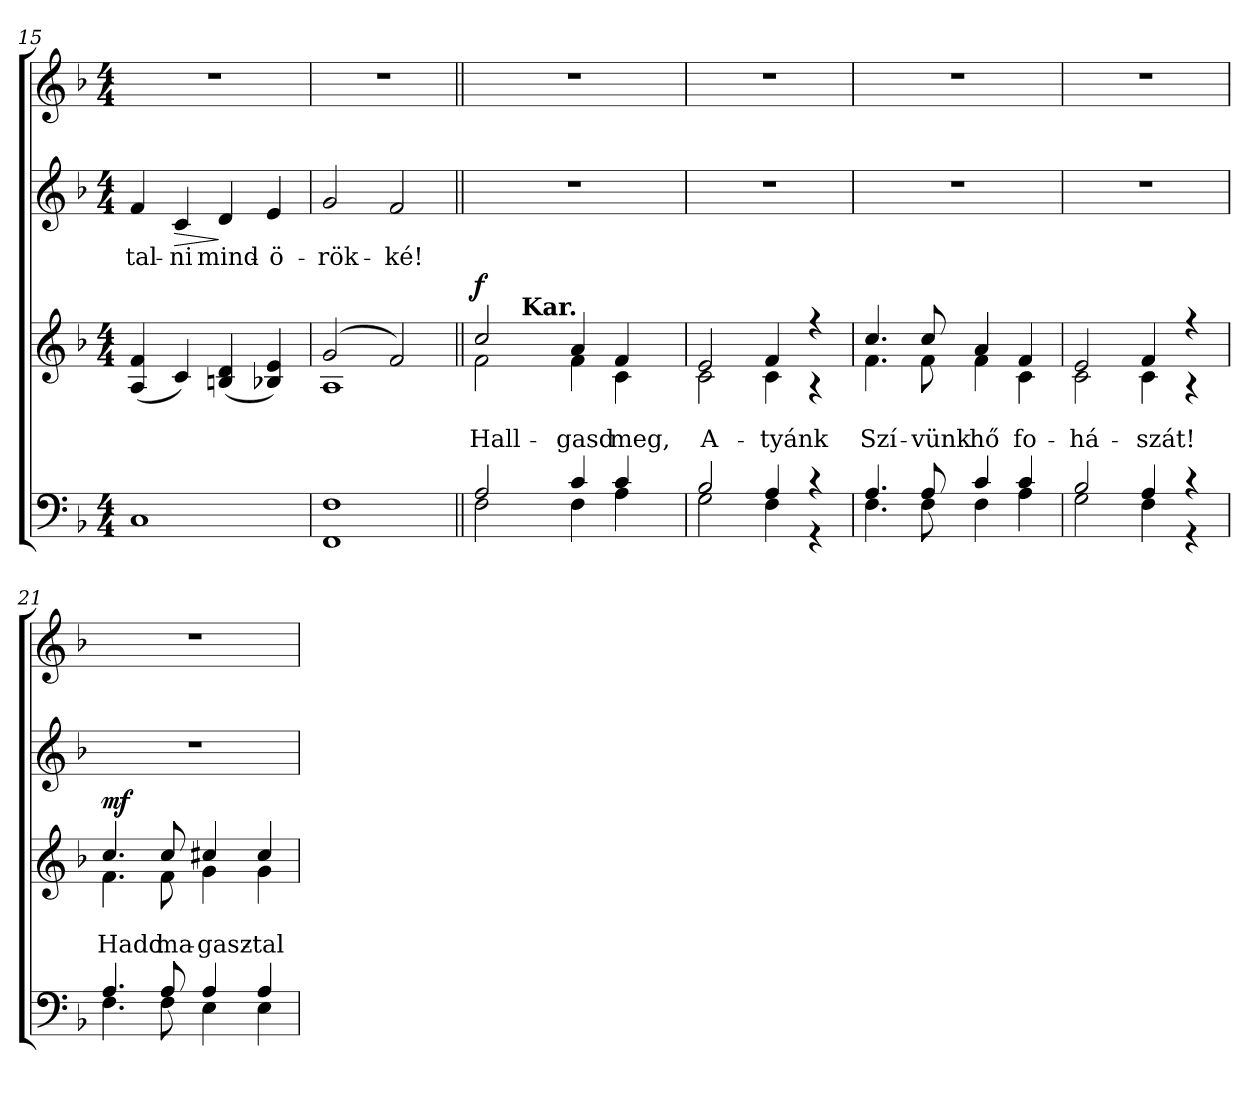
**kern	**kern	**text	**text	**dynam	**kern	**text	**dynam	**kern
*part4	*part3	*part3	*part3	*part3	*part2	*part2	*part2	*part1
*staff4	*staff3	*staff3	*staff3	*staff3	*staff2	*staff2	*staff2	*staff1
*clefF4	*clefG2	*	*	*	*clefG2	*	*	*clefG2
*k[b-]	*k[b-]	*	*	*	*k[b-]	*	*	*k[b-]
*F:	*F:	*	*	*	*F:	*	*	*F:
*M4/4	*M4/4	*	*	*	*M4/4	*	*	*M4/4
=15	=15	=15	=15	=15	=15	=15	=15	=15
!	!	!	!	!	!	!LO:LY:b	!	!
1C	(4A/ 4f/	.	.	.	4f/	-tal-	.	1r
!	!	!	!	!	!	!LO:LY:b	!LO:HP:b	!
.	4c/)	.	.	.	4c/	-ni	>	.
!	!	!	!	!	!	!LO:LY:b	!	!
.	(4Bn/ 4d/	.	.	.	4d/	mind-	]	.
!	!	!	!	!	!	!LO:LY:b	!	!
.	4B-X/ 4e/)	.	.	.	4e/	-ö-	.	.
=16	=16	=16	=16	=16	=16	=16	=16	=16
*	*^	*	*	*	*	*	*	*
!	!	!	!	!	!	!	!LO:LY:b	!	!
1FF 1F	(>2g/	1A	.	.	.	2g/	-rök-	.	1r
!	!	!	!	!	!	!	!LO:LY:b	!	!
.	2f/)	.	.	.	.	2f/	-ké!	.	.
*	*v	*v	*	*	*	*	*	*	*
=17||	=17||	=17||	=17||	=17||	=17||	=17||	=17||	=17||
*^	*	*	*	*	*	*	*	*
!	!	!	!	!LO:LY:b	!LO:DY:a	!	!	!	!
*	*	*^	*	*	*	*	*	*	*
*	*	*	*^	*	*	*	*	*	*	*
2A/	2F\	2cc/	2f\	6ryy	.	Hall-	f	1r	.	.	1r
.	.	.	.	48.ryy	.	.	.	.	.	.	.
!	!	!	!	!LO:TX:a:B:t=Kar.	!	!	!	!	!	!	!
.	.	.	.	3%2ryy	.	.	.	.	.	.	.
!	!	!	!	!	!	!LO:LY:b	!	!	!	!	!
4c/	4F\	4a/	4f\	.	.	-gasd	.	.	.	.	.
!	!	!	!	!	!	!LO:LY:b	!	!	!	!	!
4c/	4A\	4f/	4c\	.	.	meg,	.	.	.	.	.
.	.	.	.	12ryy	.	.	.	.	.	.	.
.	.	.	.	24ryy	.	.	.	.	.	.	.
.	.	.	.	96ryy	.	.	.	.	.	.	.
*	*	*v	*v	*v	*	*	*	*	*	*	*
=18	=18	=18	=18	=18	=18	=18	=18	=18	=18
*	*	*^	*	*	*	*	*	*	*
*	*	*	*^	*	*	*	*	*	*	*
!	!	!	!	!	!	!LO:LY:b	!	!	!	!	!
*	*	*	*v	*v	*	*	*	*	*	*	*
2B-/	2G\	2e/	2c\	.	A-	.	1r	.	.	1r
!	!	!	!	!	!LO:LY:b	!	!	!	!	!
4A/	4F\	4f/	4c\	.	-tyánk	.	.	.	.	.
4r	4r	4r	4r	.	.	.	.	.	.	.
!!LO:LB:g=z
=19	=19	=19	=19	=19	=19	=19	=19	=19	=19	=19
!	!	!	!	!	!LO:LY:b	!	!	!	!	!
4.A/	4.F\	4.cc/	4.f\	.	Szí-	.	1r	.	.	1r
!	!	!	!	!	!LO:LY:b	!	!	!	!	!
8A/	8F\	8cc/	8f\	.	-vünk	.	.	.	.	.
!	!	!	!	!	!LO:LY:b	!	!	!	!	!
4c/	4F\	4a/	4f\	.	hő	.	.	.	.	.
!	!	!	!	!	!LO:LY:b	!	!	!	!	!
4c/	4A\	4f/	4c\	.	fo-	.	.	.	.	.
=20	=20	=20	=20	=20	=20	=20	=20	=20	=20	=20
!	!	!	!	!	!LO:LY:b	!	!	!	!	!
2B-/	2G\	2e/	2c\	.	-há-	.	1r	.	.	1r
!	!	!	!	!	!LO:LY:b	!	!	!	!	!
4A/	4F\	4f/	4c\	.	-szát!	.	.	.	.	.
4r	4r	4r	4r	.	.	.	.	.	.	.
=21	=21	=21	=21	=21	=21	=21	=21	=21	=21	=21
!	!	!	!	!	!LO:LY:b	!LO:DY:a	!	!	!	!
4.A/	4.F\	4.cc/	4.f\	.	Hadd	mf	1r	.	.	1r
!	!	!	!	!	!LO:LY:b	!	!	!	!	!
8A/	8F\	8cc/	8f\	.	ma-	.	.	.	.	.
!	!	!	!	!	!LO:LY:b	!	!	!	!	!
4A/	4E\	4cc#X/	4g\	.	-gasz-	.	.	.	.	.
!	!	!	!	!	!LO:LY:b	!	!	!	!	!
4A/	4E\	4cc#/	4g\	.	-tal-	.	.	.	.	.
*v	*v	*	*	*	*	*	*	*	*	*
*	*v	*v	*	*	*	*	*	*	*
=	=	=	=	=	=	=	=	=
*-	*-	*-	*-	*-	*-	*-	*-	*-
